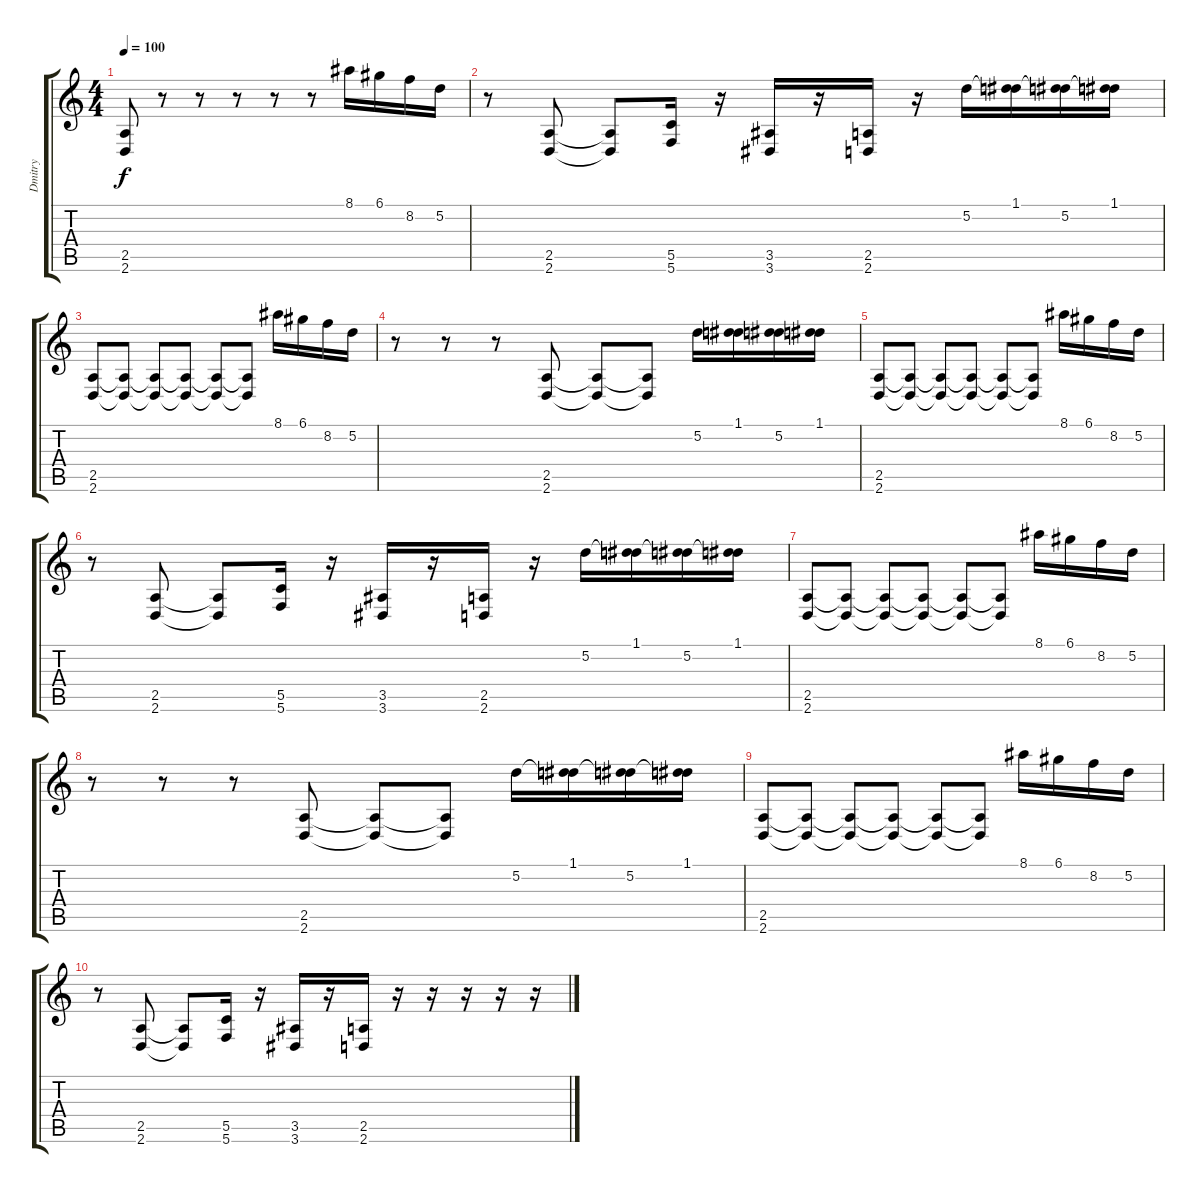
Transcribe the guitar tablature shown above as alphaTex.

\track ("Dmitry" "Dmitry") {instrument distortionguitar}
\staff {score tabs}
\tuning (D4 A3 F3 C3 G2 C2) {hide}
\ts (4 4)
\tempo 100
\clef g2
\ks c
(2.5 2.6).8{dy f} r.8 r.8 r.8 r.8 r.8 8.1.16 6.1.16 8.2.16 5.2.16 |
r.8 (2.5 2.6).8 (2.5{t} 2.6{t}).8 (5.5 5.6).16 r.16 (3.5 3.6).16 r.16 (2.5 2.6).16 r.16 5.2.16 (1.1 5.2{t}).16 (1.1{t} 5.2).16 (1.1 5.2{t}).16 |
(2.5 2.6).8 (2.5{t} 2.6{t}).8 (2.5{t} 2.6{t}).8 (2.5{t} 2.6{t}).8 (2.5{t} 2.6{t}).8 (2.5{t} 2.6{t}).8 8.1.16 6.1.16 8.2.16 5.2.16 |
r.8 r.8 r.8 (2.5 2.6).8 (2.5{t} 2.6{t}).8 (2.5{t} 2.6{t}).8 5.2.16 (1.1 5.2{t}).16 (1.1{t} 5.2).16 (1.1 5.2{t}).16 |
(2.5 2.6).8 (2.5{t} 2.6{t}).8 (2.5{t} 2.6{t}).8 (2.5{t} 2.6{t}).8 (2.5{t} 2.6{t}).8 (2.5{t} 2.6{t}).8 8.1.16 6.1.16 8.2.16 5.2.16 |
r.8 (2.5 2.6).8 (2.5{t} 2.6{t}).8 (5.5 5.6).16 r.16 (3.5 3.6).16 r.16 (2.5 2.6).16 r.16 5.2.16 (1.1 5.2{t}).16 (1.1{t} 5.2).16 (1.1 5.2{t}).16 |
(2.5 2.6).8 (2.5{t} 2.6{t}).8 (2.5{t} 2.6{t}).8 (2.5{t} 2.6{t}).8 (2.5{t} 2.6{t}).8 (2.5{t} 2.6{t}).8 8.1.16 6.1.16 8.2.16 5.2.16 |
r.8 r.8 r.8 (2.5 2.6).8 (2.5{t} 2.6{t}).8 (2.5{t} 2.6{t}).8 5.2.16 (1.1 5.2{t}).16 (1.1{t} 5.2).16 (1.1 5.2{t}).16 |
(2.5 2.6).8 (2.5{t} 2.6{t}).8 (2.5{t} 2.6{t}).8 (2.5{t} 2.6{t}).8 (2.5{t} 2.6{t}).8 (2.5{t} 2.6{t}).8 8.1.16 6.1.16 8.2.16 5.2.16 |
r.8 (2.5 2.6).8 (2.5{t} 2.6{t}).8 (5.5 5.6).16 r.16 (3.5 3.6).16 r.16 (2.5 2.6).16 r.16 r.16 r.16 r.16 r.16
